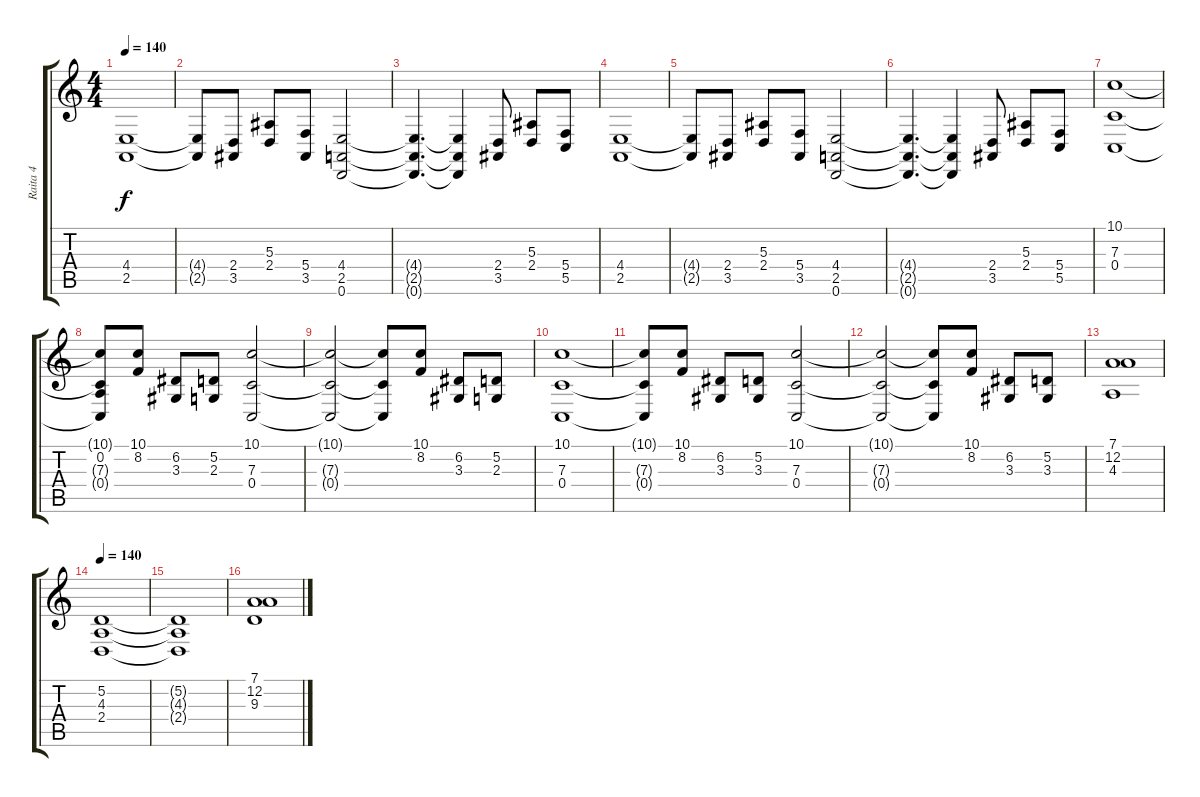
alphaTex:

\track ("Raita 4" "Raita 4") {instrument stringensemble1}
\staff {score tabs}
\tuning (D4 A3 F3 C3 G2 D2) {hide}
\ts (4 4)
\tempo 140
\clef g2
\ks c
(4.4 2.5).1{dy f} |
(4.4{t} 2.5{t}).8 (2.4 3.5).8 (5.3 2.4).8 (5.4 3.5).8 (4.4 2.5 0.6).2 |
(4.4{t} 2.5{t} 0.6{t}).4{d} (4.4{t} 2.5{t} 0.6{t}).4 (2.4 3.5).8 (5.3 2.4).8 (5.4 5.5).8 |
(4.4 2.5).1 |
(4.4{t} 2.5{t}).8 (2.4 3.5).8 (5.3 2.4).8 (5.4 3.5).8 (4.4 2.5 0.6).2 |
(4.4{t} 2.5{t} 0.6{t}).4{d} (4.4{t} 2.5{t} 0.6{t}).4 (2.4 3.5).8 (5.3 2.4).8 (5.4 5.5).8 |
(10.1 7.3 0.4).1 |
(10.1{t} 0.2 7.3{t} 0.4{t}).8 (10.1 8.2).8 (6.2 3.3).8 (5.2 2.3).8 (10.1 7.3 0.4).2 |
(10.1{t} 7.3{t} 0.4{t}).2 (10.1{t} 7.3{t} 0.4{t}).8 (10.1 8.2).8 (6.2 3.3).8 (5.2 2.3).8 |
(10.1 7.3 0.4).1 |
(10.1{t} 7.3{t} 0.4{t}).8 (10.1 8.2).8 (6.2 3.3).8 (5.2 3.3).8 (10.1 7.3 0.4).2 |
(10.1{t} 7.3{t} 0.4{t}).2 (10.1{t} 7.3{t} 0.4{t}).8 (10.1 8.2).8 (6.2 3.3).8 (5.2 3.3).8 |
(7.1 12.2 4.3).1 |
\tempo 140
(5.2 4.3 2.4).1 |
(5.2{t} 4.3{t} 2.4{t}).1 |
(7.1 12.2 9.3).1
